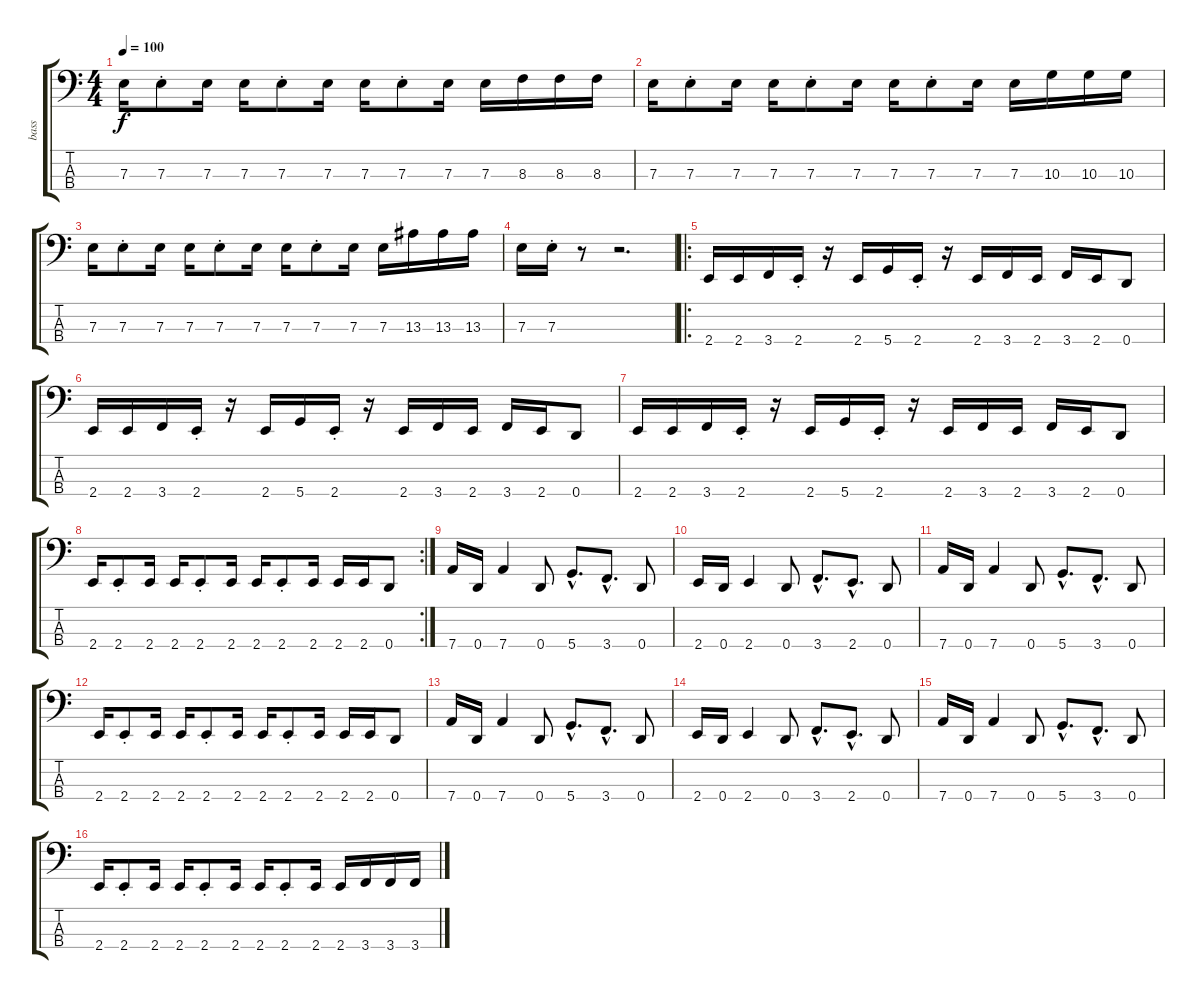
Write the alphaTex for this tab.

\track ("bass" "bass") {instrument electricbasspick}
\staff {score tabs}
\tuning (G2 D2 A1 D1) {hide}
\ts (4 4)
\tempo 100
\clef f4
\ks c
7.3.16{dy f instrument electricbasspick} 7.3{st}.8 7.3.16 7.3.16 7.3{st}.8 7.3.16 7.3.16 7.3{st}.8 7.3.16 7.3.16 8.3.16 8.3.16 8.3.16 |
7.3.16 7.3{st}.8 7.3.16 7.3.16 7.3{st}.8 7.3.16 7.3.16 7.3{st}.8 7.3.16 7.3.16 10.3.16 10.3.16 10.3.16 |
7.3.16 7.3{st}.8 7.3.16 7.3.16 7.3{st}.8 7.3.16 7.3.16 7.3{st}.8 7.3.16 7.3.16 13.3.16 13.3.16 13.3.16 |
7.3.16 7.3{st}.16 r.8 r.2{d} |
\ro
2.4.16 2.4.16 3.4.16 2.4{st}.16 r.16 2.4.16 5.4.16 2.4{st}.16 r.16 2.4.16 3.4.16 2.4.16 3.4.16 2.4.16 0.4.8 |
2.4.16 2.4.16 3.4.16 2.4{st}.16 r.16 2.4.16 5.4.16 2.4{st}.16 r.16 2.4.16 3.4.16 2.4.16 3.4.16 2.4.16 0.4.8 |
2.4.16 2.4.16 3.4.16 2.4{st}.16 r.16 2.4.16 5.4.16 2.4{st}.16 r.16 2.4.16 3.4.16 2.4.16 3.4.16 2.4.16 0.4.8 |
\rc 2
2.4.16 2.4{st}.8 2.4.16 2.4.16 2.4{st}.8 2.4.16 2.4.16 2.4{st}.8 2.4.16 2.4.16 2.4.16 0.4.8 |
7.4.16 0.4.16 7.4.4 0.4.8 5.4{hac}.8{d} 3.4{hac}.8{d} 0.4.8 |
2.4.16 0.4.16 2.4.4 0.4.8 3.4{hac}.8{d} 2.4{hac}.8{d} 0.4.8 |
7.4.16 0.4.16 7.4.4 0.4.8 5.4{hac}.8{d} 3.4{hac}.8{d} 0.4.8 |
2.4.16 2.4{st}.8 2.4.16 2.4.16 2.4{st}.8 2.4.16 2.4.16 2.4{st}.8 2.4.16 2.4.16 2.4.16 0.4.8 |
7.4.16 0.4.16 7.4.4 0.4.8 5.4{hac}.8{d} 3.4{hac}.8{d} 0.4.8 |
2.4.16 0.4.16 2.4.4 0.4.8 3.4{hac}.8{d} 2.4{hac}.8{d} 0.4.8 |
7.4.16 0.4.16 7.4.4 0.4.8 5.4{hac}.8{d} 3.4{hac}.8{d} 0.4.8 |
2.4.16 2.4{st}.8 2.4.16 2.4.16 2.4{st}.8 2.4.16 2.4.16 2.4{st}.8 2.4.16 2.4.16 3.4.16 3.4.16 3.4.16
